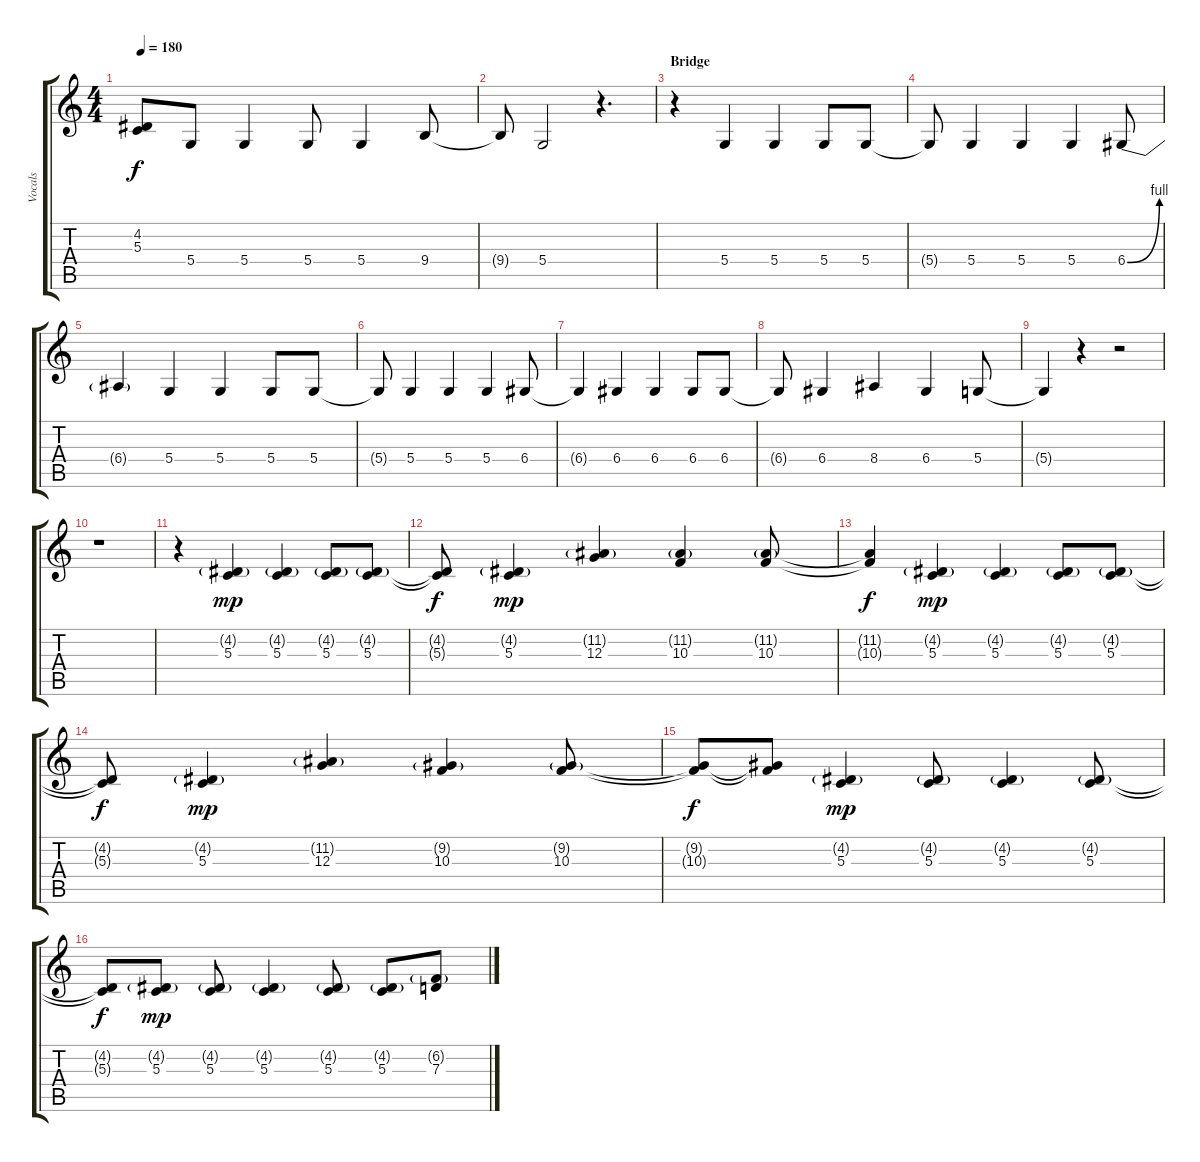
\track ("Vocals" "Vocals") {instrument trumpet}
\staff {score tabs}
\tuning (E4 B3 G3 D3 A2 E2) {hide}
\ts (4 4)
\tempo 180
\clef g2
\ks c
(4.2{t} 5.3{t}).8{dy f} 5.4.8 5.4.4 5.4.8 5.4.4 9.4.8 |
9.4{t}.8 5.4.2 r.4{d} |
\section ("" "Bridge")
r.4 5.4.4 5.4.4 5.4.8 5.4.8 |
5.4{t}.8 5.4.4 5.4.4 5.4.4 6.4{be (bend 0 0 60 4)}.8 |
6.4{t}.4 5.4.4 5.4.4 5.4.8 5.4.8 |
5.4{t}.8 5.4.4 5.4.4 5.4.4 6.4.8 |
6.4{t}.4 6.4.4 6.4.4 6.4.8 6.4.8 |
6.4{t}.8 6.4.4 8.4.4 6.4.4 5.4.8 |
5.4{t}.4 r.4 r.2 |
r.1 |
r.4 (4.2{g} 5.3).4{dy mp} (4.2{g} 5.3).4 (4.2{g} 5.3).8 (4.2{g} 5.3).8 |
(4.2{t} 5.3{t}).8{dy f} (4.2{g} 5.3).4{dy mp} (11.2{g} 12.3).4 (11.2{g} 10.3).4 (11.2{g} 10.3).8 |
(11.2{t} 10.3{t}).4{dy f} (4.2{g} 5.3).4{dy mp} (4.2{g} 5.3).4 (4.2{g} 5.3).8 (4.2{g} 5.3).8 |
(4.2{t} 5.3{t}).8{dy f} (4.2{g} 5.3).4{dy mp} (11.2{g} 12.3).4 (9.2{g} 10.3).4 (9.2{g} 10.3).8 |
(9.2{t} 10.3{t}).8{dy f} (9.2{t} 10.3{t}).8 (4.2{g} 5.3).4{dy mp} (4.2{g} 5.3).8 (4.2{g} 5.3).4 (4.2{g} 5.3).8 |
(4.2{t} 5.3{t}).8{dy f} (4.2{g} 5.3).8{dy mp} (4.2{g} 5.3).8 (4.2{g} 5.3).4 (4.2{g} 5.3).8 (4.2{g} 5.3).8 (6.2{g} 7.3).8
